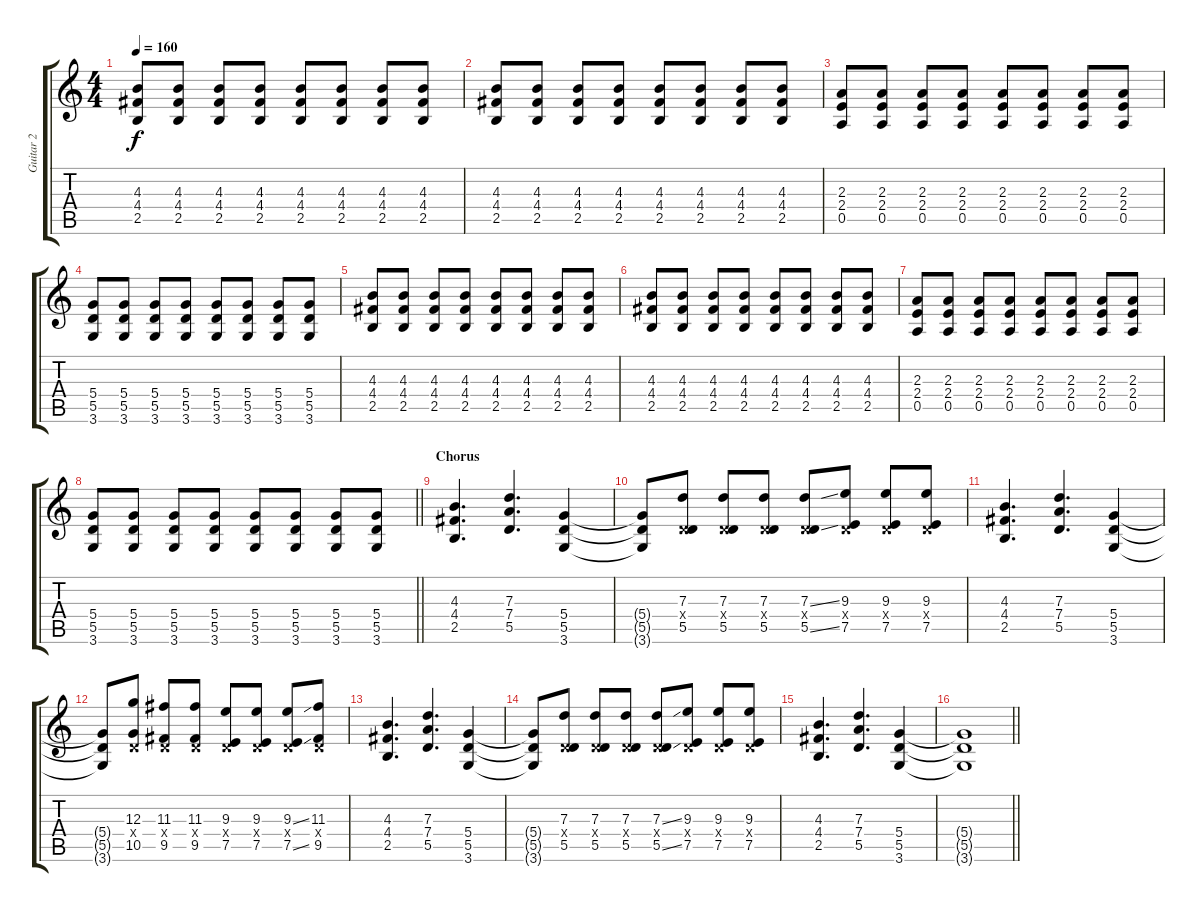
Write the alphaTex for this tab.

\track ("Guitar 2" "Guitar 2") {instrument overdrivenguitar}
\staff {score tabs}
\tuning (E4 B3 G3 D3 A2 E2) {hide}
\ts (4 4)
\tempo 160
\clef g2
\ks c
(4.3 4.4 2.5).8{dy f} (4.3 4.4 2.5).8 (4.3 4.4 2.5).8 (4.3 4.4 2.5).8 (4.3 4.4 2.5).8 (4.3 4.4 2.5).8 (4.3 4.4 2.5).8 (4.3 4.4 2.5).8 |
(4.3 4.4 2.5).8 (4.3 4.4 2.5).8 (4.3 4.4 2.5).8 (4.3 4.4 2.5).8 (4.3 4.4 2.5).8 (4.3 4.4 2.5).8 (4.3 4.4 2.5).8 (4.3 4.4 2.5).8 |
(2.3 2.4 0.5).8 (2.3 2.4 0.5).8 (2.3 2.4 0.5).8 (2.3 2.4 0.5).8 (2.3 2.4 0.5).8 (2.3 2.4 0.5).8 (2.3 2.4 0.5).8 (2.3 2.4 0.5).8 |
(5.4 5.5 3.6).8 (5.4 5.5 3.6).8 (5.4 5.5 3.6).8 (5.4 5.5 3.6).8 (5.4 5.5 3.6).8 (5.4 5.5 3.6).8 (5.4 5.5 3.6).8 (5.4 5.5 3.6).8 |
(4.3 4.4 2.5).8 (4.3 4.4 2.5).8 (4.3 4.4 2.5).8 (4.3 4.4 2.5).8 (4.3 4.4 2.5).8 (4.3 4.4 2.5).8 (4.3 4.4 2.5).8 (4.3 4.4 2.5).8 |
(4.3 4.4 2.5).8 (4.3 4.4 2.5).8 (4.3 4.4 2.5).8 (4.3 4.4 2.5).8 (4.3 4.4 2.5).8 (4.3 4.4 2.5).8 (4.3 4.4 2.5).8 (4.3 4.4 2.5).8 |
(2.3 2.4 0.5).8 (2.3 2.4 0.5).8 (2.3 2.4 0.5).8 (2.3 2.4 0.5).8 (2.3 2.4 0.5).8 (2.3 2.4 0.5).8 (2.3 2.4 0.5).8 (2.3 2.4 0.5).8 |
\barLineRight lightlight
(5.4 5.5 3.6).8 (5.4 5.5 3.6).8 (5.4 5.5 3.6).8 (5.4 5.5 3.6).8 (5.4 5.5 3.6).8 (5.4 5.5 3.6).8 (5.4 5.5 3.6).8 (5.4 5.5 3.6).8 |
\section ("" "Chorus")
(4.3 4.4 2.5).4{d} (7.3 7.4 5.5).4{d} (5.4 5.5 3.6).4 |
(5.4{t} 5.5{t} 3.6{t}).8 (7.3 0.4{x} 5.5).8 (7.3 0.4{x} 5.5).8 (7.3 0.4{x} 5.5).8 (7.3{ss} 0.4{x} 5.5{ss}).8 (9.3 0.4{x} 7.5).8 (9.3 0.4{x} 7.5).8 (9.3 0.4{x} 7.5).8 |
(4.3 4.4 2.5).4{d} (7.3 7.4 5.5).4{d} (5.4 5.5 3.6).4 |
(5.4{t} 5.5{t} 3.6{t}).8 (12.3 0.4{x} 10.5).8 (11.3 0.4{x} 9.5).8 (11.3 0.4{x} 9.5).8 (9.3 0.4{x} 7.5).8 (9.3 0.4{x} 7.5).8 (9.3{ss} 0.4{x} 7.5{ss}).8 (11.3 0.4{x} 9.5).8 |
(4.3 4.4 2.5).4{d} (7.3 7.4 5.5).4{d} (5.4 5.5 3.6).4 |
(5.4{t} 5.5{t} 3.6{t}).8 (7.3 0.4{x} 5.5).8 (7.3 0.4{x} 5.5).8 (7.3 0.4{x} 5.5).8 (7.3{ss} 0.4{x} 5.5{ss}).8 (9.3 0.4{x} 7.5).8 (9.3 0.4{x} 7.5).8 (9.3 0.4{x} 7.5).8 |
(4.3 4.4 2.5).4{d} (7.3 7.4 5.5).4{d} (5.4 5.5 3.6).4 |
\barLineRight lightlight
(5.4{t} 5.5{t} 3.6{t}).1
